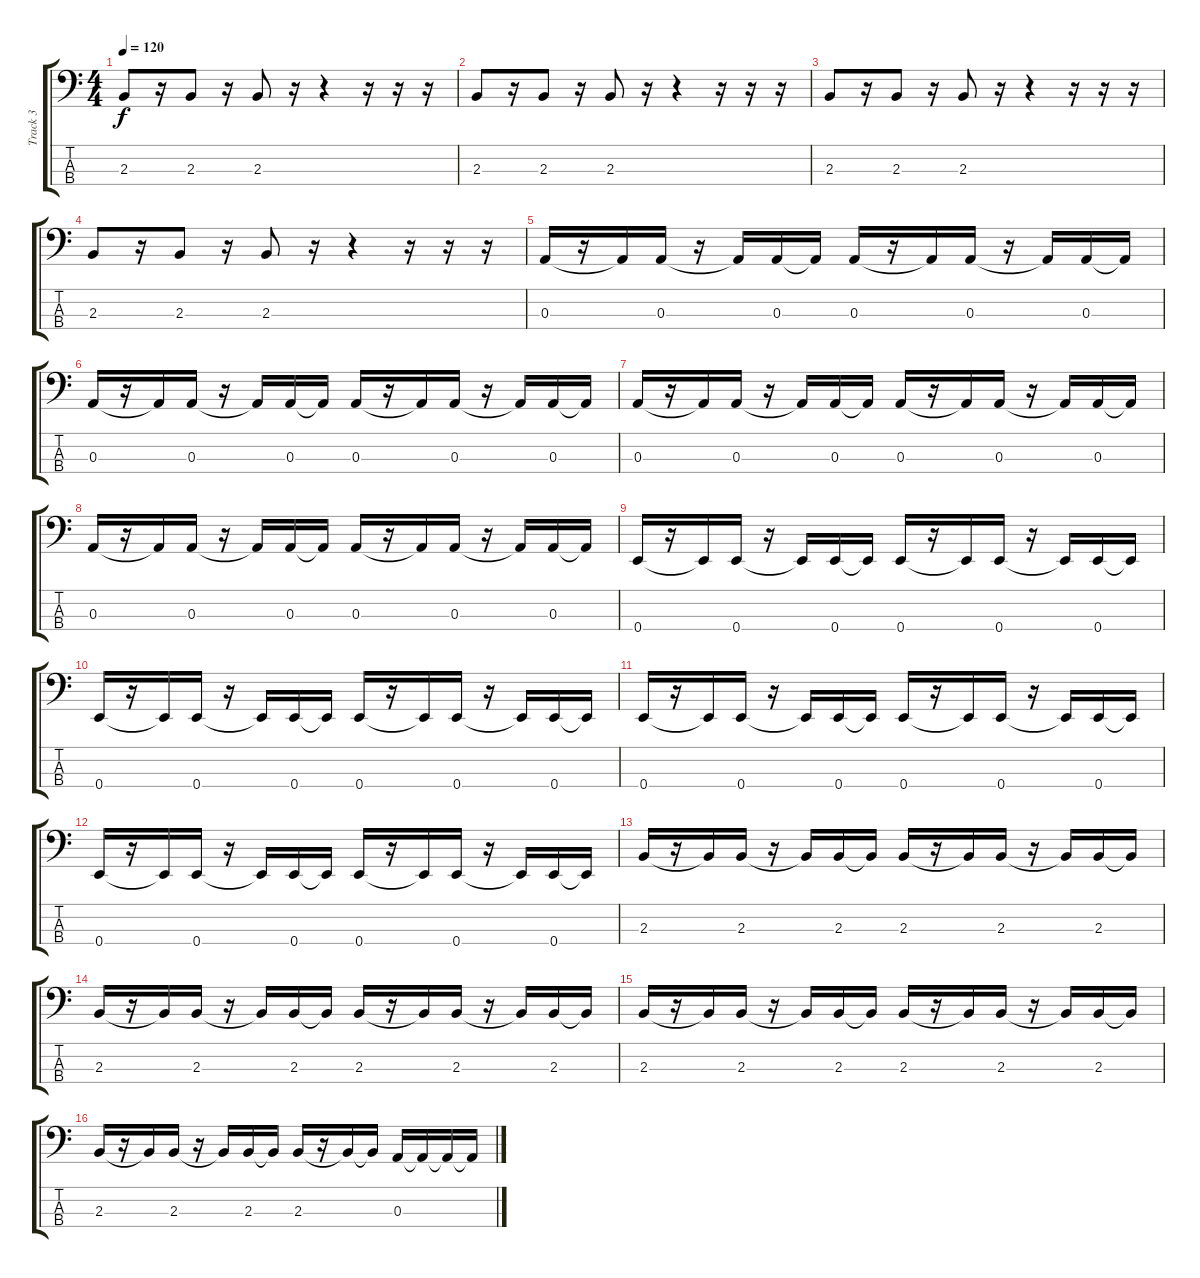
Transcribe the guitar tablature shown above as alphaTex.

\track ("Track 3" "Track 3") {instrument electricbassfinger}
\staff {score tabs}
\tuning (G2 D2 A1 E1) {hide}
\ts (4 4)
\tempo 120
\clef f4
\ks c
2.3.8{dy f} r.16 2.3.8 r.16 2.3.8 r.16 r.4 r.16 r.16 r.16 |
2.3.8 r.16 2.3.8 r.16 2.3.8 r.16 r.4 r.16 r.16 r.16 |
2.3.8 r.16 2.3.8 r.16 2.3.8 r.16 r.4 r.16 r.16 r.16 |
2.3.8 r.16 2.3.8 r.16 2.3.8 r.16 r.4 r.16 r.16 r.16 |
0.3.16 r.16 0.3{t}.16 0.3.16 r.16 0.3{t}.16 0.3.16 0.3{t}.16 0.3.16 r.16 0.3{t}.16 0.3.16 r.16 0.3{t}.16 0.3.16 0.3{t}.16 |
0.3.16 r.16 0.3{t}.16 0.3.16 r.16 0.3{t}.16 0.3.16 0.3{t}.16 0.3.16 r.16 0.3{t}.16 0.3.16 r.16 0.3{t}.16 0.3.16 0.3{t}.16 |
0.3.16 r.16 0.3{t}.16 0.3.16 r.16 0.3{t}.16 0.3.16 0.3{t}.16 0.3.16 r.16 0.3{t}.16 0.3.16 r.16 0.3{t}.16 0.3.16 0.3{t}.16 |
0.3.16 r.16 0.3{t}.16 0.3.16 r.16 0.3{t}.16 0.3.16 0.3{t}.16 0.3.16 r.16 0.3{t}.16 0.3.16 r.16 0.3{t}.16 0.3.16 0.3{t}.16 |
0.4.16 r.16 0.4{t}.16 0.4.16 r.16 0.4{t}.16 0.4.16 0.4{t}.16 0.4.16 r.16 0.4{t}.16 0.4.16 r.16 0.4{t}.16 0.4.16 0.4{t}.16 |
0.4.16 r.16 0.4{t}.16 0.4.16 r.16 0.4{t}.16 0.4.16 0.4{t}.16 0.4.16 r.16 0.4{t}.16 0.4.16 r.16 0.4{t}.16 0.4.16 0.4{t}.16 |
0.4.16 r.16 0.4{t}.16 0.4.16 r.16 0.4{t}.16 0.4.16 0.4{t}.16 0.4.16 r.16 0.4{t}.16 0.4.16 r.16 0.4{t}.16 0.4.16 0.4{t}.16 |
0.4.16 r.16 0.4{t}.16 0.4.16 r.16 0.4{t}.16 0.4.16 0.4{t}.16 0.4.16 r.16 0.4{t}.16 0.4.16 r.16 0.4{t}.16 0.4.16 0.4{t}.16 |
2.3.16 r.16 2.3{t}.16 2.3.16 r.16 2.3{t}.16 2.3.16 2.3{t}.16 2.3.16 r.16 2.3{t}.16 2.3.16 r.16 2.3{t}.16 2.3.16 2.3{t}.16 |
2.3.16 r.16 2.3{t}.16 2.3.16 r.16 2.3{t}.16 2.3.16 2.3{t}.16 2.3.16 r.16 2.3{t}.16 2.3.16 r.16 2.3{t}.16 2.3.16 2.3{t}.16 |
2.3.16 r.16 2.3{t}.16 2.3.16 r.16 2.3{t}.16 2.3.16 2.3{t}.16 2.3.16 r.16 2.3{t}.16 2.3.16 r.16 2.3{t}.16 2.3.16 2.3{t}.16 |
2.3.16 r.16 2.3{t}.16 2.3.16 r.16 2.3{t}.16 2.3.16 2.3{t}.16 2.3.16 r.16 2.3{t}.16 2.3{t}.16 0.3.16 0.3{t}.16 0.3{t}.16 0.3{t}.16
